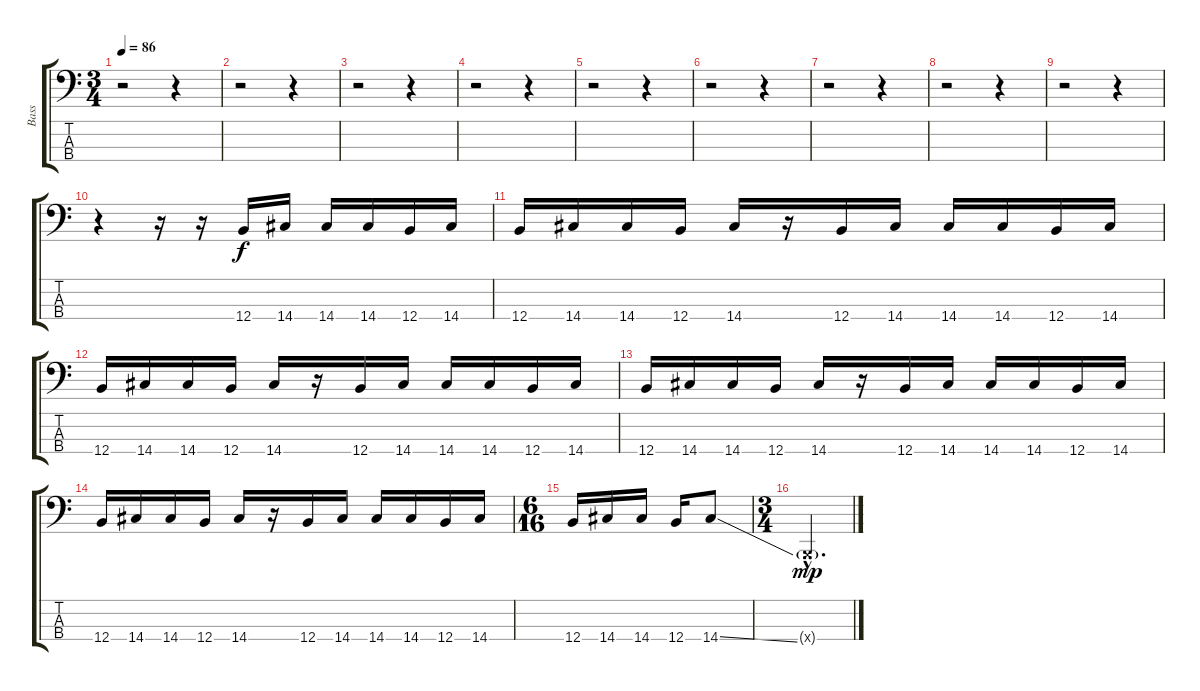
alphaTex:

\track ("Bass" "Bass") {instrument electricbassfinger}
\staff {score tabs}
\tuning (E2 B1 Gb1 B0) {hide}
\ts (3 4)
\tempo 86
\clef f4
\ks c
r.2{dy f instrument electricbassfinger} r.4 |
r.2 r.4 |
r.2 r.4 |
r.2 r.4 |
r.2 r.4 |
r.2 r.4 |
r.2 r.4 |
r.2 r.4 |
r.2 r.4 |
r.4 r.16 r.16 12.4.16{volume 8 balance 13 instrument lead2sawtooth} 14.4.16 14.4.16 14.4.16 12.4.16 14.4.16 |
12.4.16 14.4.16 14.4.16 12.4.16 14.4.16 r.16 12.4.16 14.4.16 14.4.16 14.4.16 12.4.16 14.4.16 |
12.4.16 14.4.16 14.4.16 12.4.16 14.4.16 r.16 12.4.16 14.4.16 14.4.16 14.4.16 12.4.16 14.4.16 |
12.4.16 14.4.16 14.4.16 12.4.16 14.4.16 r.16 12.4.16 14.4.16 14.4.16 14.4.16 12.4.16 14.4.16 |
12.4.16 14.4.16 14.4.16 12.4.16 14.4.16 r.16 12.4.16 14.4.16 14.4.16 14.4.16 12.4.16 14.4.16 |
\ts (6 16)
12.4.16 14.4.16 14.4.16 12.4.16 14.4{ss}.8 |
\ts (3 4)
0.4{g hac x}.2{d dy mp}
